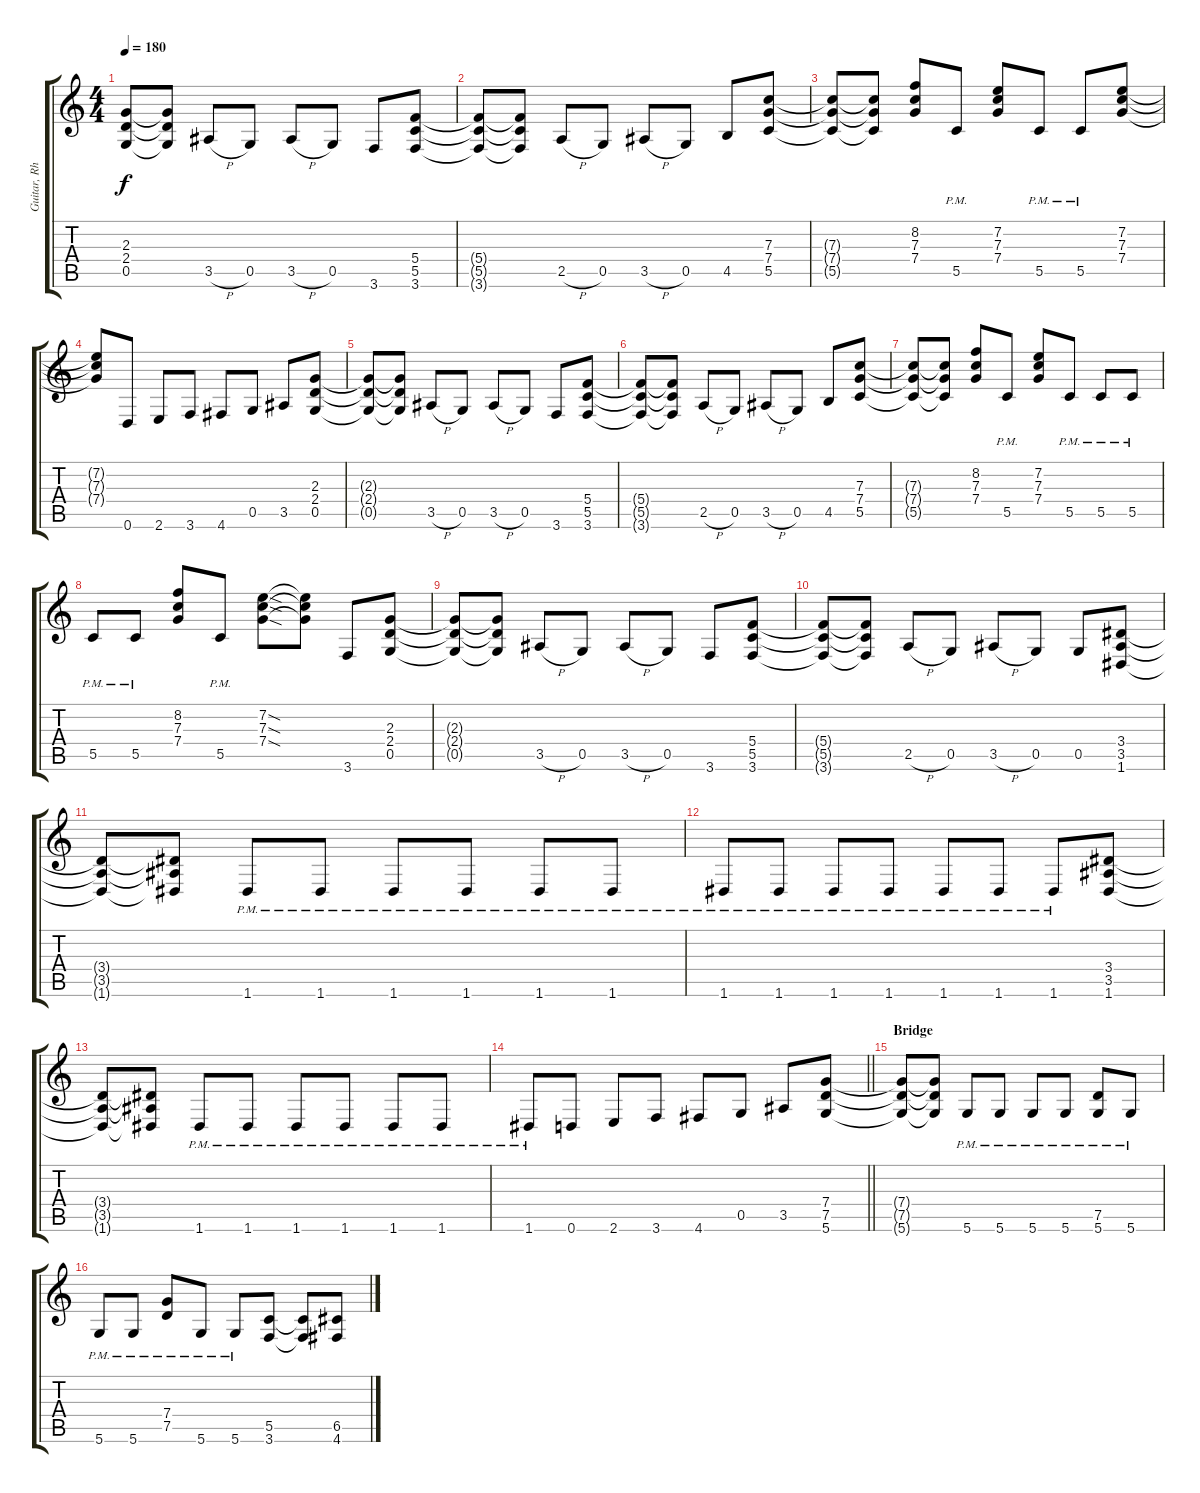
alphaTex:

\track ("Guitar, Rhythm 2" "Guitar, Rh") {instrument distortionguitar}
\staff {score tabs}
\tuning (D4 A3 F3 C3 G2 D2) {hide}
\ts (4 4)
\tempo 180
\clef g2
\ks c
(2.3{t} 2.4{t} 0.5{t}).8{dy f} (2.3{t} 2.4{t} 0.5{t}).8 3.5{h}.8 0.5.8 3.5{h}.8 0.5.8 3.6.8 (5.4 5.5 3.6).8 |
(5.4{t} 5.5{t} 3.6{t}).8 (5.4{t} 5.5{t} 3.6{t}).8 2.5{h}.8 0.5.8 3.5{h}.8 0.5.8 4.5.8 (7.3 7.4 5.5).8 |
(7.3{t} 7.4{t} 5.5{t}).8 (7.3{t} 7.4{t} 5.5{t}).8 (8.2 7.3 7.4).8 5.5{pm}.8 (7.2 7.3 7.4).8 5.5{pm}.8 5.5{pm}.8 (7.2 7.3 7.4).8 |
(7.2{t} 7.3{t} 7.4{t}).8 0.6.8 2.6.8 3.6.8 4.6.8 0.5.8 3.5.8 (2.3 2.4 0.5).8 |
(2.3{t} 2.4{t} 0.5{t}).8 (2.3{t} 2.4{t} 0.5{t}).8 3.5{h}.8 0.5.8 3.5{h}.8 0.5.8 3.6.8 (5.4 5.5 3.6).8 |
(5.4{t} 5.5{t} 3.6{t}).8 (5.4{t} 5.5{t} 3.6{t}).8 2.5{h}.8 0.5.8 3.5{h}.8 0.5.8 4.5.8 (7.3 7.4 5.5).8 |
(7.3{t} 7.4{t} 5.5{t}).8 (7.3{t} 7.4{t} 5.5{t}).8 (8.2 7.3 7.4).8 5.5{pm}.8 (7.2 7.3 7.4).8 5.5{pm}.8 5.5{pm}.8 5.5{pm}.8 |
5.5{pm}.8 5.5{pm}.8 (8.2 7.3 7.4).8 5.5{pm}.8 (7.2{sod} 7.3{sod} 7.4{sod}).8 (7.2{t} 7.3{t} 7.4{t}).8 3.6.8 (2.3 2.4 0.5).8 |
(2.3{t} 2.4{t} 0.5{t}).8 (2.3{t} 2.4{t} 0.5{t}).8 3.5{h}.8 0.5.8 3.5{h}.8 0.5.8 3.6.8 (5.4 5.5 3.6).8 |
(5.4{t} 5.5{t} 3.6{t}).8 (5.4{t} 5.5{t} 3.6{t}).8 2.5{h}.8 0.5.8 3.5{h}.8 0.5.8 0.5.8 (3.4 3.5 1.6).8 |
(3.4{t} 3.5{t} 1.6{t}).8 (3.4{t} 3.5{t} 1.6{t}).8 1.6{pm}.8 1.6{pm}.8 1.6{pm}.8 1.6{pm}.8 1.6{pm}.8 1.6{pm}.8 |
1.6{pm}.8 1.6{pm}.8 1.6{pm}.8 1.6{pm}.8 1.6{pm}.8 1.6{pm}.8 1.6{pm}.8 (3.4 3.5 1.6).8 |
(3.4{t} 3.5{t} 1.6{t}).8 (3.4{t} 3.5{t} 1.6{t}).8 1.6{pm}.8 1.6{pm}.8 1.6{pm}.8 1.6{pm}.8 1.6{pm}.8 1.6{pm}.8 |
\barLineRight lightlight
1.6{pm}.8 0.6.8 2.6.8 3.6.8 4.6.8 0.5.8 3.5.8 (7.4 7.5 5.6).8 |
\section ("" "Bridge")
(7.4{t} 7.5{t} 5.6{t}).8 (7.4{t} 7.5{t} 5.6{t}).8 5.6{pm}.8 5.6{pm}.8 5.6{pm}.8 5.6{pm}.8 (7.5{pm} 5.6{pm}).8 5.6{pm}.8 |
5.6{pm}.8 5.6{pm}.8 (7.4{pm} 7.5{pm}).8 5.6{pm}.8 5.6{pm}.8 (5.5 3.6).8 (5.5{t} 3.6{t}).8 (6.5 4.6).8
